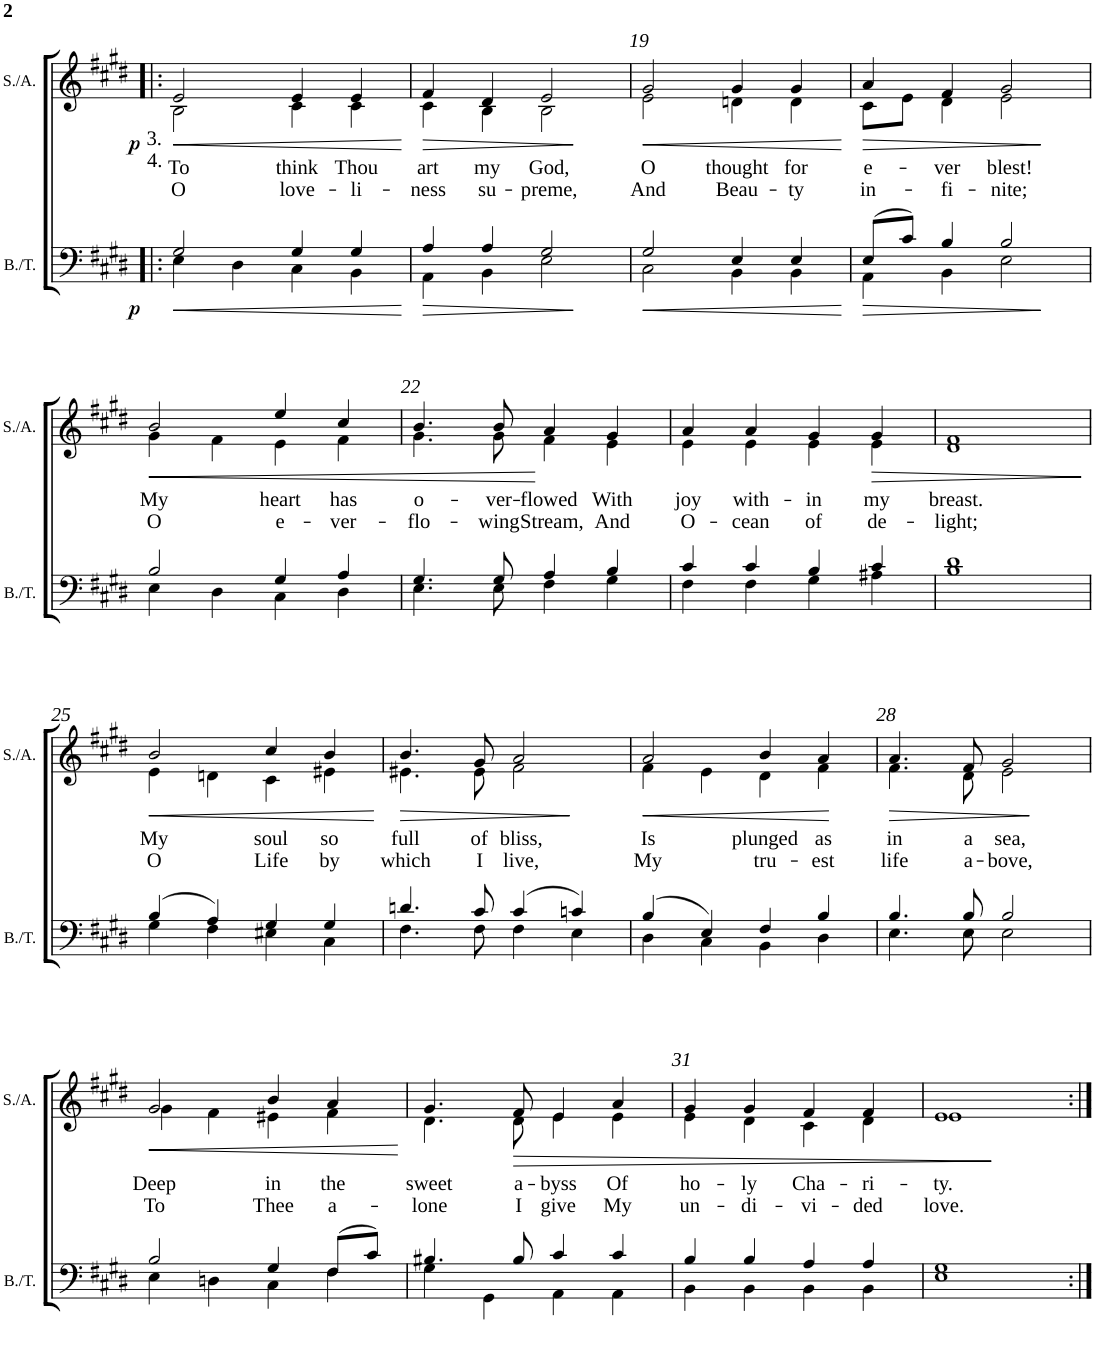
**kern	**dynam	**kern	**text	**text	**dynam
*part2	*part2	*part1	*part1	*part1	*part1
*staff2	*staff2	*staff1	*staff1	*staff1	*staff1
*I"Bass/Tenor	*	*I"Soprano/Alto	*	*	*
*I'B./T.	*	*I'S./A.	*	*	*
!!LO:PB:g=z
*clefF4	*	*clefG2	*	*	*
*k[f#c#g#d#]	*	*k[f#c#g#d#]	*	*	*
*M4/4	*	*M4/4	*	*	*
=17!|:	=17!|:	=17!|:	=17!|:	=17!|:	=17!|:
!	!	!LO:TX:b:t=3.	!	!	!
!	!	!LO:TX:b:t=4.	!	!	!
!	!LO:HP:b	!	!LO:LY:b	!LO:LY:b	!LO:HP:b
*^	*	*^	*	*	*
!	!	!LO:DY:n=1:b	!	!	!	!	!LO:DY:n=1:b
2G#/	4E\	< p	2e/	2B\	To	O	< p
.	4D#\	.	.	.	.	.	.
!	!	!	!	!	!LO:LY:b	!LO:LY:b	!
4G#/	4C#\	.	4e/	4c#\	think	love-	.
!	!	!	!	!	!LO:LY:b	!LO:LY:b	!
4G#/	4BB\	.	4e/	4c#\	Thou	-li-	.
*v	*v	*	*	*	*	*	*
*	*	*v	*v	*	*	*
.	[	.	.	.	[
=18	=18	=18	=18	=18	=18
!	!LO:HP:b	!	!LO:LY:b	!LO:LY:b	!LO:HP:b
*^	*	*^	*	*	*
4A/	4AA\	>	4f#/	4c#\	art	-ness	>
!	!	!	!	!	!LO:LY:b	!LO:LY:b	!
4A/	4BB\	.	4d#/	4B\	my	su-	.
!	!	!	!	!	!LO:LY:b	!LO:LY:b	!
2G#/	2E\	.	2e/	2B\	God,	-preme,	.
*v	*v	*	*	*	*	*	*
*	*	*v	*v	*	*	*
.	]	.	.	.	]
=19	=19	=19	=19	=19	=19
!	!LO:HP:b	!	!LO:LY:b	!LO:LY:b	!LO:HP:b
*^	*	*^	*	*	*
2G#/	2C#\	<	2g#/	2e\	O	And	<
!	!	!	!	!	!LO:LY:b	!LO:LY:b	!
4E/	4BB\	.	4g#/	4dn\	thought	Beau-	.
!	!	!	!	!	!LO:LY:b	!LO:LY:b	!
4E/	4BB\	.	4g#/	4d\	for	-ty	.
*v	*v	*	*	*	*	*	*
*	*	*v	*v	*	*	*
.	[	.	.	.	[
=20	=20	=20	=20	=20	=20
!	!LO:HP:b	!	!LO:LY:b	!LO:LY:b	!LO:HP:b
*^	*	*^	*	*	*
(8E/L	4AA\	>	4a/	8c#\L	e-	in-	>
8c#/J)	.	.	.	8e\J	.	.	.
!	!	!	!	!	!LO:LY:b	!LO:LY:b	!
4B/	4BB\	.	4f#/	4d#\	-ver	-fi-	.
!	!	!	!	!	!LO:LY:b	!LO:LY:b	!
2B/	2E\	.	2g#/	2e\	blest!	-nite;	.
*v	*v	*	*	*	*	*	*
*	*	*v	*v	*	*	*
.	]	.	.	.	]
!!LO:LB:g=z
=21	=21	=21	=21	=21	=21
*^	*	*	*	*	*
!	!	!	!	!LO:LY:b	!LO:LY:b	!LO:HP:b
*	*	*	*^	*	*	*
2B/	4E\	.	2b/	4g#\	My	O	<
.	4D#\	.	.	4f#\	.	.	.
!	!	!	!	!	!LO:LY:b	!LO:LY:b	!
4G#/	4C#\	.	4ee/	4e\	heart	e-	.
!	!	!	!	!	!LO:LY:b	!LO:LY:b	!
4A/	4D#\	.	4cc#/	4f#\	has	-ver-	.
=22	=22	=22	=22	=22	=22	=22	=22
!	!	!	!	!	!LO:LY:b	!LO:LY:b	!
4.G#/	4.E\	.	4.b/	4.g#\	o-	-flo-	.
!	!	!	!	!	!LO:LY:b	!LO:LY:b	!
8G#/	8E\	.	8b/	8g#\	-ver-	-wing	.
!	!	!	!	!	!LO:LY:b	!LO:LY:b	!
4A/	4F#\	.	4a/	4f#\	-flowed	Stream,	[
!	!	!	!	!	!LO:LY:b	!LO:LY:b	!
4B/	4G#\	.	4g#/	4e\	With	And	.
=23	=23	=23	=23	=23	=23	=23	=23
!	!	!	!	!	!LO:LY:b	!LO:LY:b	!
4c#/	4F#\	.	4a/	4e\	joy	O-	.
!	!	!	!	!	!LO:LY:b	!LO:LY:b	!
4c#/	4F#\	.	4a/	4e\	with-	-cean	.
!	!	!	!	!	!LO:LY:b	!LO:LY:b	!
4B/	4G#\	.	4g#/	4e\	-in	of	.
!	!	!	!	!	!LO:LY:b	!LO:LY:b	!LO:HP:b
4c#/	4A#X\	.	4g#/	4e\	my	de-	>
=24	=24	=24	=24	=24	=24	=24	=24
!	!	!	!	!	!LO:LY:b	!LO:LY:b	!
1d#	1B	.	1f#	1d#	breast.	-light;	.
*v	*v	*	*	*	*	*	*
*	*	*v	*v	*	*	*
.	.	.	.	.	]
!!LO:LB:g=z
=25	=25	=25	=25	=25	=25
*^	*	*	*	*	*
!	!	!	!	!LO:LY:b	!LO:LY:b	!LO:HP:b
*	*	*	*^	*	*	*
(4B/	4G#\	.	2b/	4e\	My	O	<
4A/)	4F#\	.	.	4dn\	.	.	.
!	!	!	!	!	!LO:LY:b	!LO:LY:b	!
4G#/	4E#X\	.	4cc#/	4c#\	soul	Life	.
!	!	!	!	!	!LO:LY:b	!LO:LY:b	!
4G#/	4C#\	.	4b/	4e#X\	so	by	.
*v	*v	*	*	*	*	*	*
*	*	*v	*v	*	*	*
.	.	.	.	.	[
=26	=26	=26	=26	=26	=26
*^	*	*	*	*	*
!	!	!	!	!LO:LY:b	!LO:LY:b	!LO:HP:b
*	*	*	*^	*	*	*
4.dn/	4.F#\	.	4.b/	4.e#X\	full	which	>
!	!	!	!	!	!LO:LY:b	!LO:LY:b	!
8c#/	8F#\	.	8g#/	8e#\	of	I	.
!	!	!	!	!	!LO:LY:b	!LO:LY:b	!
(4c#/	4F#\	.	2a/	2f#\	bliss,	live,	.
4cn/)	4E\	.	.	.	.	.	.
*v	*v	*	*	*	*	*	*
*	*	*v	*v	*	*	*
.	.	.	.	.	]
=27	=27	=27	=27	=27	=27
*^	*	*	*	*	*
!	!	!	!	!LO:LY:b	!LO:LY:b	!LO:HP:b
*	*	*	*^	*	*	*
(4B/	4D#\	.	2a/	4f#\	Is	My	<
4E/)	4C#\	.	.	4e\	.	.	.
!	!	!	!	!	!LO:LY:b	!LO:LY:b	!
4F#/	4BB\	.	4b/	4d#\	plunged	tru-	.
!	!	!	!	!	!LO:LY:b	!LO:LY:b	!
4B/	4D#\	.	4a/	4f#\	as	-est	.
*v	*v	*	*	*	*	*	*
*	*	*v	*v	*	*	*
.	.	.	.	.	[
=28	=28	=28	=28	=28	=28
*^	*	*	*	*	*
!	!	!	!	!LO:LY:b	!LO:LY:b	!LO:HP:b
*	*	*	*^	*	*	*
4.B/	4.E\	.	4.a/	4.f#\	in	life	>
!	!	!	!	!	!LO:LY:b	!LO:LY:b	!
8B/	8E\	.	8f#/	8d#\	a	a-	.
!	!	!	!	!	!LO:LY:b	!LO:LY:b	!
2B/	2E\	.	2g#/	2e\	sea,	-bove,	.
*v	*v	*	*	*	*	*	*
*	*	*v	*v	*	*	*
.	.	.	.	.	]
!!LO:LB:g=z
=29	=29	=29	=29	=29	=29
*^	*	*	*	*	*
!	!	!	!	!LO:LY:b	!LO:LY:b	!LO:HP:b
*	*	*	*^	*	*	*
2B/	4E\	.	2g#/	4g#\	Deep	To	<
.	4Dn\	.	.	4f#\	.	.	.
!	!	!	!	!	!LO:LY:b	!LO:LY:b	!
4G#/	4C#\	.	4b/	4e#X\	in	Thee	.
!	!	!	!	!	!LO:LY:b	!LO:LY:b	!
(8F#/L	4F#\	.	4a/	4f#\	the	a-	.
8c#/J)	.	.	.	.	.	.	.
*v	*v	*	*	*	*	*	*
*	*	*v	*v	*	*	*
.	.	.	.	.	[
=30	=30	=30	=30	=30	=30
*^	*	*	*	*	*
!	!	!	!	!LO:LY:b	!LO:LY:b	!
*	*	*	*^	*	*	*
4.B#X/	4G#\	.	4.g#/	4.d#\	sweet	-lone	.
.	4GG#\	.	.	.	.	.	.
!	!	!	!	!	!LO:LY:b	!LO:LY:b	!LO:HP:b
8B#/	.	.	8f#/	8d#\	a-	I	>
!	!	!	!	!	!LO:LY:b	!LO:LY:b	!
4c#/	4AA\	.	4e/	4e\	-byss	give	.
!	!	!	!	!	!LO:LY:b	!LO:LY:b	!
4c#/	4AA\	.	4a/	4e\	Of	My	.
=31	=31	=31	=31	=31	=31	=31	=31
!	!	!	!	!	!LO:LY:b	!LO:LY:b	!
4B/	4BB\	.	4g#/	4e\	ho-	un-	.
!	!	!	!	!	!LO:LY:b	!LO:LY:b	!
4B/	4BB\	.	4g#/	4d#\	-ly	-di-	.
!	!	!	!	!	!LO:LY:b	!LO:LY:b	!
4A/	4BB\	.	4f#/	4c#\	Cha-	-vi-	.
!	!	!	!	!	!LO:LY:b	!LO:LY:b	!
4A/	4BB\	.	4f#/	4d#\	-ri-	-ded	.
=32	=32	=32	=32	=32	=32	=32	=32
!	!	!	!	!	!LO:LY:b	!LO:LY:b	!
1G#	1E	.	1e	1e	-ty.	love.	.
*v	*v	*	*	*	*	*	*
*	*	*v	*v	*	*	*
.	.	.	.	.	]
=:|!	=:|!	=:|!	=:|!	=:|!	=:|!
*-	*-	*-	*-	*-	*-
